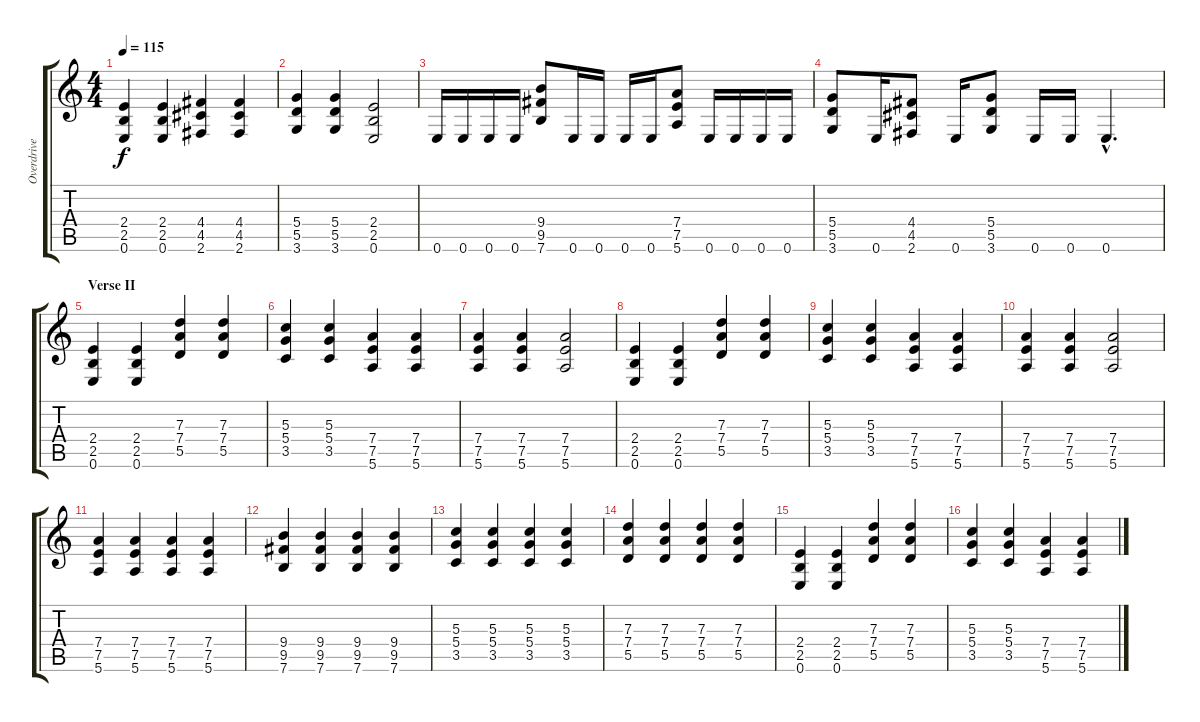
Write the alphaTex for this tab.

\track ("Overdrive Gtr" "Overdrive ") {instrument overdrivenguitar}
\staff {score tabs}
\tuning (E4 B3 G3 D3 A2 E2) {hide}
\ts (4 4)
\tempo 115
\clef g2
\ks c
(2.4 2.5 0.6).4{dy f} (2.4 2.5 0.6).4 (4.4 4.5 2.6).4 (4.4 4.5 2.6).4 |
(5.4 5.5 3.6).4 (5.4 5.5 3.6).4 (2.4 2.5 0.6).2 |
0.6.16 0.6.16 0.6.16 0.6.16 (9.4 9.5 7.6).8 0.6.16 0.6.16 0.6.16 0.6.16 (7.4 7.5 5.6).8 0.6.16 0.6.16 0.6.16 0.6.16 |
(5.4 5.5 3.6).8 0.6.16 (4.4 4.5 2.6).8 0.6.16 (5.4 5.5 3.6).8 0.6.16 0.6.16 0.6{hac}.4{d} |
\section ("" "Verse II")
(2.4 2.5 0.6).4 (2.4 2.5 0.6).4 (7.3 7.4 5.5).4 (7.3 7.4 5.5).4 |
(5.3 5.4 3.5).4 (5.3 5.4 3.5).4 (7.4 7.5 5.6).4 (7.4 7.5 5.6).4 |
(7.4 7.5 5.6).4 (7.4 7.5 5.6).4 (7.4 7.5 5.6).2 |
(2.4 2.5 0.6).4 (2.4 2.5 0.6).4 (7.3 7.4 5.5).4 (7.3 7.4 5.5).4 |
(5.3 5.4 3.5).4 (5.3 5.4 3.5).4 (7.4 7.5 5.6).4 (7.4 7.5 5.6).4 |
(7.4 7.5 5.6).4 (7.4 7.5 5.6).4 (7.4 7.5 5.6).2 |
(7.4 7.5 5.6).4 (7.4 7.5 5.6).4 (7.4 7.5 5.6).4 (7.4 7.5 5.6).4 |
(9.4 9.5 7.6).4 (9.4 9.5 7.6).4 (9.4 9.5 7.6).4 (9.4 9.5 7.6).4 |
(5.3 5.4 3.5).4 (5.3 5.4 3.5).4 (5.3 5.4 3.5).4 (5.3 5.4 3.5).4 |
(7.3 7.4 5.5).4 (7.3 7.4 5.5).4 (7.3 7.4 5.5).4 (7.3 7.4 5.5).4 |
(2.4 2.5 0.6).4 (2.4 2.5 0.6).4 (7.3 7.4 5.5).4 (7.3 7.4 5.5).4 |
(5.3 5.4 3.5).4 (5.3 5.4 3.5).4 (7.4 7.5 5.6).4 (7.4 7.5 5.6).4
